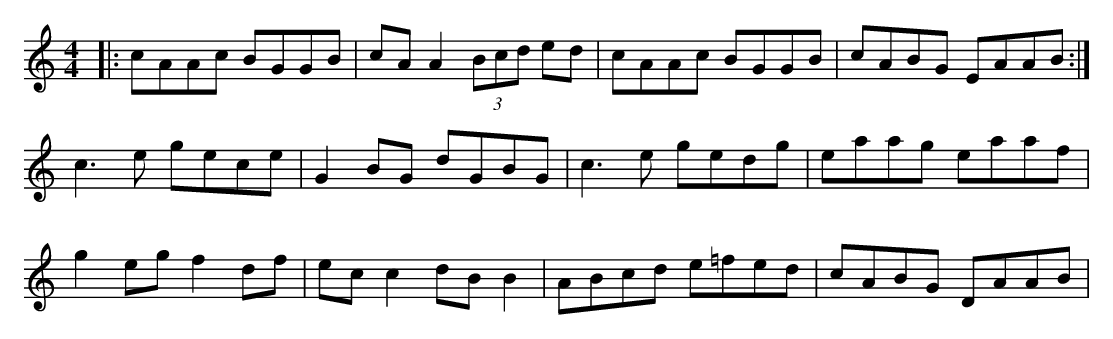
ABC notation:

X:1
M:4/4
K:Amin
|:cAAc BGGB|cA A2 (3Bcd ed|cAAc BGGB|cABG EAAB:|
c3 e gece|G2 BG dGBG|c3 e gedg|eaag eaaf|
g2 eg f2 df|ec c2 dB B2|ABcd e=fed|cABG DAAB|
